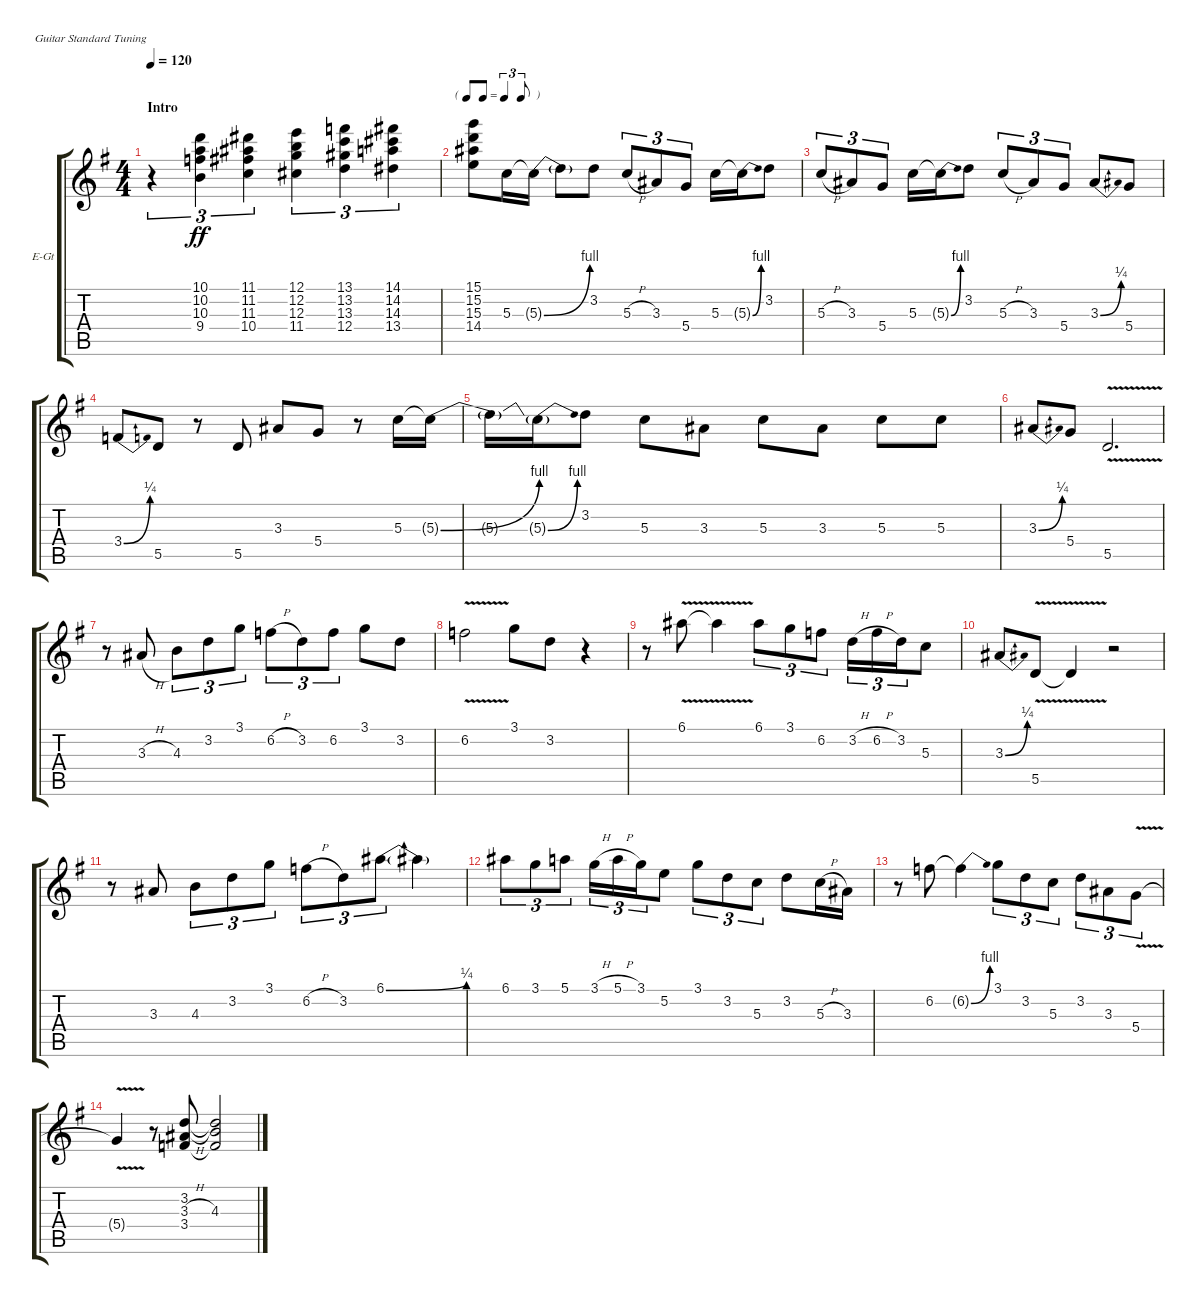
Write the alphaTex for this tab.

\defaultSystemsLayout 4
\bracketExtendMode groupsimilarinstruments
\firstSystemTrackNameOrientation horizontal
\otherSystemsTrackNameOrientation horizontal
\track ("Electric Guitar" "E-Gt") {instrument electricguitarclean}
\staff {score tabs}
\tuning (E4 B3 G3 D3 A2 E2)
\ts (4 4)
\section ("" "Intro")
\tempo 120
\clef g2
\ks g
r.4{tu (3 2) dy ff instrument electricguitarclean} (10.1 10.2 10.3 9.4).4{tu (3 2)} (11.3 10.4 11.2 11.1).4{tu (3 2)} (11.4 12.3 12.2 12.1).4{tu (3 2)} (12.4 13.3 13.2 13.1).4{tu (3 2)} (13.4 14.3 14.2 14.1).4{tu (3 2)} |
\tf triplet8th
(14.4 15.3 15.2 15.1).8 5.3.16 5.3{be (bend 0 0 15 4) t}.16 5.3{t}.8 3.2.8 5.3{h}.8{tu (3 2)} 3.3.8{tu (3 2)} 5.4.8{tu (3 2)} 5.3.16 5.3{be (bend 0 0 15 4) t}.16 3.2.8 |
5.3{h}.8{tu (3 2)} 3.3.8{tu (3 2)} 5.4.8{tu (3 2)} 5.3.16 5.3{be (bend 0 0 15 4) t}.16 3.2.8 5.3{h}.8{tu (3 2)} 3.3.8{tu (3 2)} 5.4.8{tu (3 2)} 3.3{be (bend 0 0 15 1)}.8 5.4.8 |
3.4{be (bend 0 0 15 1)}.8 5.5.8 r.8 5.5.8 3.3.8 5.4.8 r.8 5.3.16 5.3{be (bend 0 0 15 4) t}.16 |
5.3{t}.16 5.3{be (bend 0 0 15 4) t}.16 3.2.8 5.3.8 3.3.8 5.3.8 3.3.8 5.3.8 5.3.8 |
3.3{be (bend 0 0 13.799999999999999 1)}.8 5.4.8 5.5{v}.2{d} |
r.8 3.3{h}.8 4.3.8{tu (3 2)} 3.2.8{tu (3 2)} 3.1.8{tu (3 2)} 6.2{h}.8{tu (3 2)} 3.2.8{tu (3 2)} 6.2.8{tu (3 2)} 3.1.8 3.2.8 |
6.2{v}.2 3.1.8 3.2.8 r.4 |
r.8 6.1{v}.8 6.1{v t}.4 6.1.8{tu (3 2)} 3.1.8{tu (3 2)} 6.2.8{tu (3 2)} 3.2{h}.16{tu (3 2) beam merge} 6.2{h}.16{tu (3 2) beam merge} 3.2.16{tu (3 2) beam merge} 5.3.8 |
3.3{be (bend 0 0 15.6 1)}.8 5.5{v}.8 5.5{v t}.4 r.2 |
r.8 3.3.8 4.3.8{tu (3 2)} 3.2.8{tu (3 2)} 3.1.8{tu (3 2)} 6.2{h}.8{tu (3 2)} 3.2.8{tu (3 2)} 6.1{be (bend 0 0 15 1)}.8{tu (3 2)} 6.1{t}.4 |
6.1.8{tu (3 2)} 3.1.8{tu (3 2)} 5.1.8{tu (3 2)} 3.1{h}.16{tu (3 2) beam merge} 5.1{h}.16{tu (3 2) beam merge} 3.1.16{tu (3 2) beam merge} 5.2.8 3.1.8{tu (3 2)} 3.2.8{tu (3 2)} 5.3.8{tu (3 2)} 3.2.8 5.3{h}.16 3.3.16 |
r.8 6.2.8 6.2{be (bend 0 0 15 4) t}.4 3.1.8{tu (3 2)} 3.2.8{tu (3 2)} 5.3.8{tu (3 2)} 3.2.8{tu (3 2)} 3.3.8{tu (3 2)} 5.4{v}.8{tu (3 2)} |
5.4{v t}.4 r.8 (3.4 3.3{h} 3.2).8 (4.3 3.2{t} 3.4{t}).2
